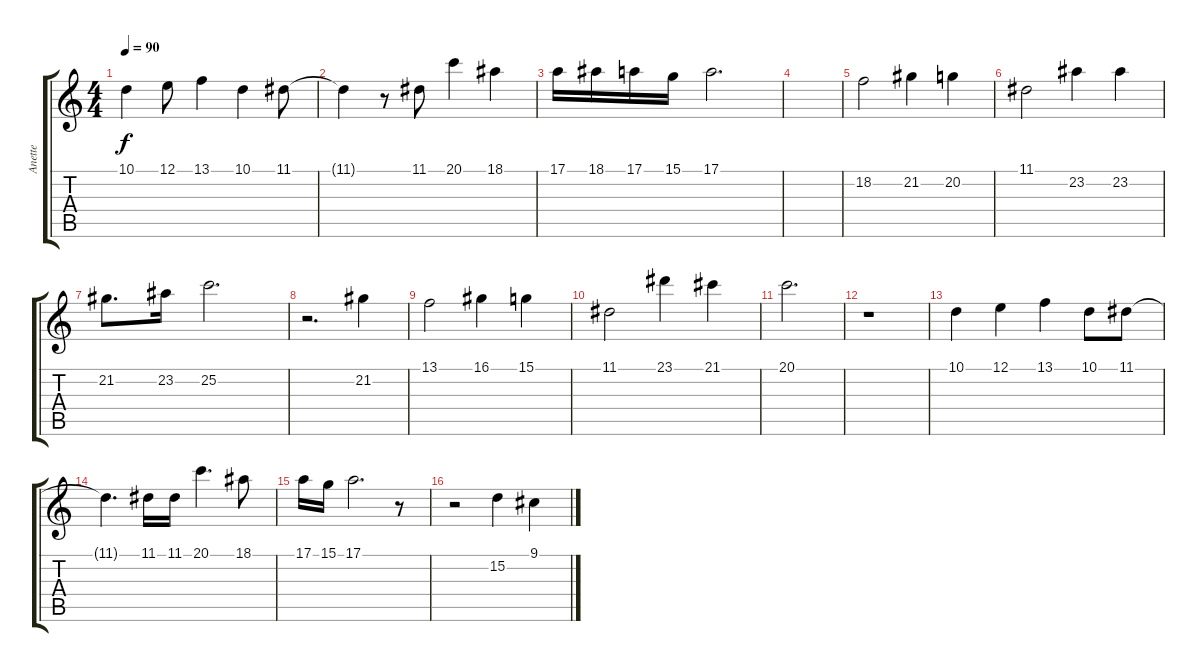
\track ("Anette" "Anette") {instrument synthvoice}
\staff {score tabs}
\tuning (E4 B3 G3 D3 A2 E2) {hide}
\ts (4 4)
\tempo 90
\clef g2
\ks c
10.1.4{dy f} 12.1.8 13.1.4 10.1.4 11.1.8 |
11.1{t}.4 r.8 11.1.8 20.1.4 18.1.4 |
17.1.16 18.1.16 17.1.16 15.1.16 17.1.2{d} |
|
18.2.2 21.2.4 20.2.4 |
11.1.2 23.2.4 23.2.4 |
21.2.8{d} 23.2.16 25.2.2{d} |
r.2{d} 21.2.4 |
13.1.2 16.1.4 15.1.4 |
11.1.2 23.1.4 21.1.4 |
20.1.2{d} |
r.1 |
10.1.4 12.1.4 13.1.4 10.1.8 11.1.8 |
11.1{t}.4{d} 11.1.16 11.1.16 20.1.4{d} 18.1.8 |
17.1.16 15.1.16 17.1.2{d} r.8 |
r.2 15.2.4 9.1.4
